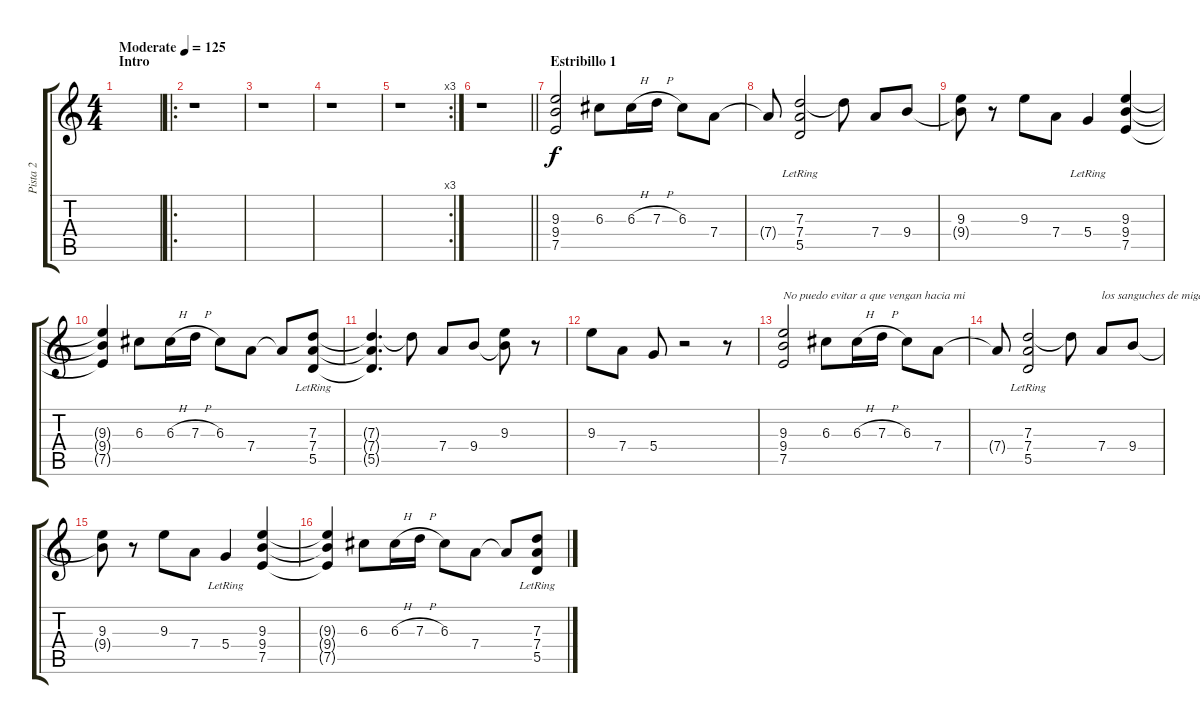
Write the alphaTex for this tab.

\track ("Pista 2" "Pista 2") {instrument overdrivenguitar}
\staff {score tabs}
\tuning (E4 B3 G3 D3 A2 E2) {hide}
\ts (4 4)
\section ("" "Intro")
\tempo (125 "Moderate")
\clef g2
\ks c
|
\ro
r.1 |
r.1 |
r.1 |
\rc 3
r.1 |
\barLineRight lightlight
r.1 |
\section ("" "Estribillo 1")
(9.3 9.4 7.5).2{volume 10} 6.3.8 6.3{h}.16 7.3{h}.16 6.3.8 7.4.8 |
7.4{t}.8 (7.3 7.4 5.5{lr}).2 7.3{t}.8 7.4.8 9.4.8 |
(9.3 9.4{t}).8 r.8 9.3.8 7.4.8 5.4{lr}.4 (9.3 9.4 7.5).4 |
(9.3{t} 9.4{t} 7.5{t}).4 6.3.8 6.3{h}.16 7.3{h}.16 6.3.8 7.4.8 7.4{t}.8 (7.3 7.4 5.5{lr}).8 |
(7.3{t} 7.4{t} 5.5{t}).4{d} 7.3{t}.8 7.4.8 9.4.8 (9.3 9.4{t}).8 r.8 |
9.3.8 7.4.8 5.4.8 r.2 r.8 |
(9.3 9.4 7.5).2{txt "No puedo evitar a que vengan hacia mi "} 6.3.8 6.3{h}.16 7.3{h}.16 6.3.8 7.4.8 |
7.4{t}.8 (7.3 7.4 5.5{lr}).2 7.3{t}.8 7.4.8{txt "los sanguches de miga"} 9.4.8 |
(9.3 9.4{t}).8 r.8 9.3.8 7.4.8 5.4{lr}.4 (9.3 9.4 7.5).4 |
(9.3{t} 9.4{t} 7.5{t}).4 6.3.8 6.3{h}.16 7.3{h}.16 6.3.8 7.4.8 7.4{t}.8 (7.3 7.4 5.5{lr}).8
